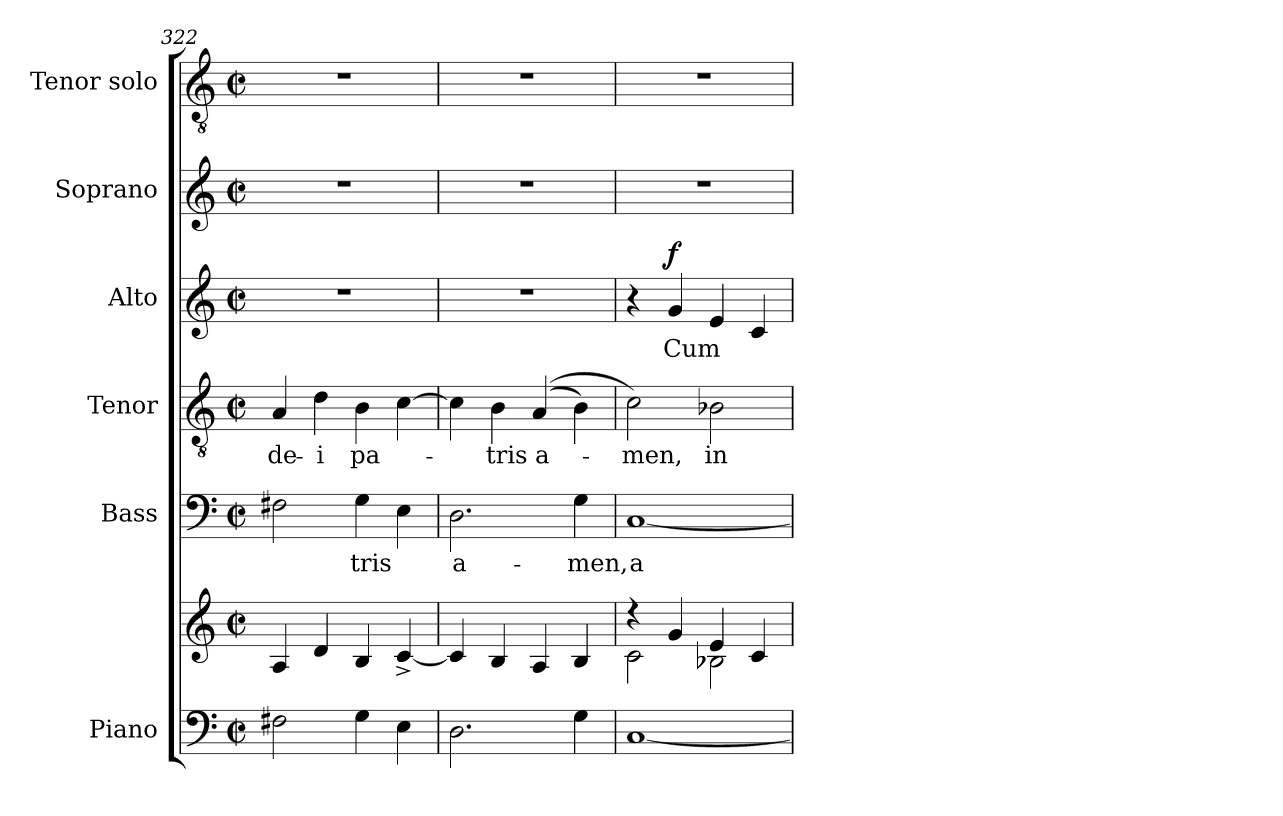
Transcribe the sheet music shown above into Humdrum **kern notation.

**kern	**kern	**kern	**text	**kern	**text	**kern	**text	**dynam	**kern	**kern
*part6	*part6	*part5	*part5	*part4	*part4	*part3	*part3	*part3	*part2	*part1
*staff7	*staff6	*staff5	*staff5	*staff4	*staff4	*staff3	*staff3	*staff3	*staff2	*staff1
*I"Piano	*	*I"Bass	*	*I"Tenor	*	*I"Alto	*	*	*I"Soprano	*I"Tenor solo
*I'Pno.	*	*I'B.	*	*I'T.	*	*I'A.	*	*	*I'S.	*I'T.s
*clefF4	*clefG2	*clefF4	*	*clefGv2	*	*clefG2	*	*	*clefG2	*clefGv2
*k[]	*k[]	*k[]	*	*k[]	*	*k[]	*	*	*k[]	*k[]
*M2/2	*M2/2	*M2/2	*	*M2/2	*	*M2/2	*	*	*M2/2	*M2/2
*met(c|)	*met(c|)	*met(c|)	*	*met(c|)	*	*met(c|)	*	*	*met(c|)	*met(c|)
=322	=322	=322	=322	=322	=322	=322	=322	=322	=322	=322
!	!	!	!	!	!LO:LY:b	!	!	!	!	!
2F#X\	4A/	2F#X\	.	4A/	de-	1r	.	.	1r	1r
!	!	!	!	!	!LO:LY:b	!	!	!	!	!
.	4d/	.	.	4d\	-i	.	.	.	.	.
!	!	!	!LO:LY:b	!	!LO:LY:b	!	!	!	!	!
4G\	4B/	4G\	-tris	4B\	pa-	.	.	.	.	.
4E\	[4c^/	4E\	.	[4c\	.	.	.	.	.	.
=323	=323	=323	=323	=323	=323	=323	=323	=323	=323	=323
!	!	!	!LO:LY:b	!	!	!	!	!	!	!
2.D\	4c/]	2.D\	a-	4c\]	.	1r	.	.	1r	1r
!	!	!	!	!	!LO:LY:b	!	!	!	!	!
.	4B/	.	.	4B\	-tris	.	.	.	.	.
!	!	!	!	!	!LO:LY:b	!	!	!	!	!
.	4A/	.	.	(>(>4A/	a-	.	.	.	.	.
!	!	!	!LO:LY:b	!	!	!	!	!	!	!
4G\	4B/	4G\	-men,	4B\)	.	.	.	.	.	.
=324	=324	=324	=324	=324	=324	=324	=324	=324	=324	=324
*^	*^	*	*	*	*	*	*	*	*	*
!	!	!	!	!	!LO:LY:b	!	!LO:LY:b	!	!	!	!	!
1ryy	[1C	4r	2c\	[1C	a-	2c\)	-men,	4r	.	.	1r	1r
!	!	!	!	!	!	!	!	!	!LO:LY:b	!LO:DY:a	!	!
.	.	4g/	.	.	.	.	.	4g/	Cum	f	.	.
!	!	!	!	!	!	!	!LO:LY:b	!	!	!	!	!
.	.	4e/	2B-X\	.	.	2B-X\	in	4e/	.	.	.	.
.	.	4c/	.	.	.	.	.	4c/	.	.	.	.
*v	*v	*	*	*	*	*	*	*	*	*	*	*
*	*v	*v	*	*	*	*	*	*	*	*	*
=	=	=	=	=	=	=	=	=	=	=
*-	*-	*-	*-	*-	*-	*-	*-	*-	*-	*-
